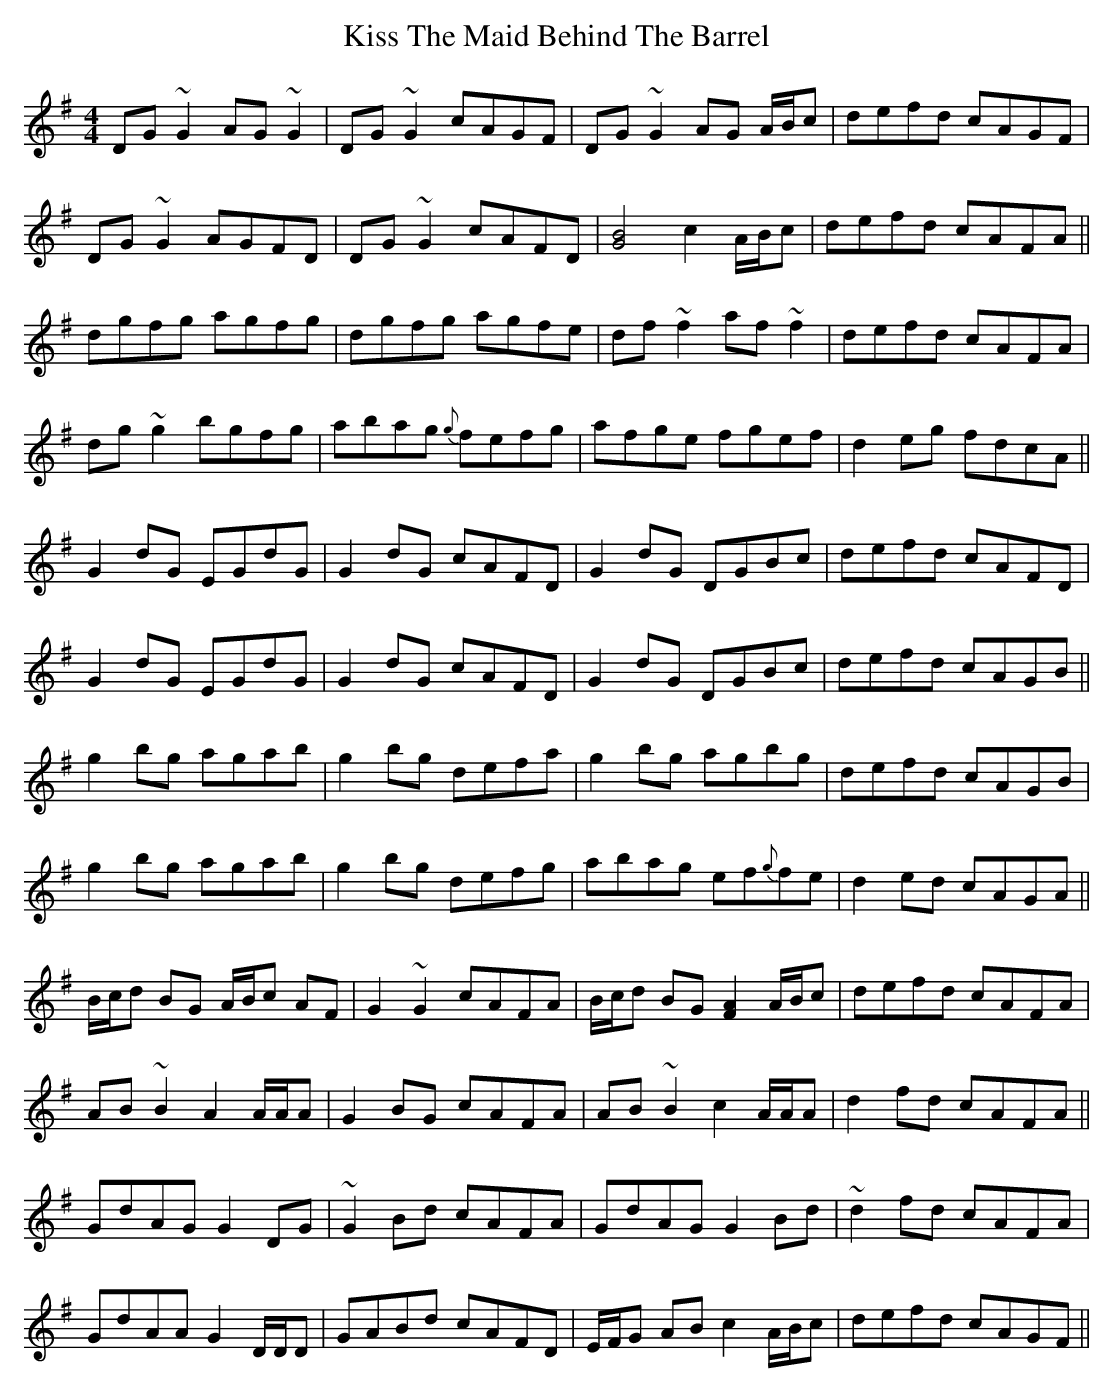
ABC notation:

X:1
T: Kiss The Maid Behind The Barrel
M: 4/4
L: 1/8
K: Gmaj
DG~G2 AG~G2|DG~G2 cAGF|DG~G2 AG A/B/c|defd cAGF|
DG~G2 AGFD|DG~G2 cAFD|[G4B4] c2 A/B/c|defd cAFA||
dgfg agfg|dgfg agfe|df~f2 af~f2|defd cAFA|
dg~g2 bgfg|abag {g}fefg|afge fgef|d2 eg fdcA||
G2 dG EGdG|G2 dG cAFD|G2 dG DGBc|defd cAFD|
G2 dG EGdG|G2 dG cAFD|G2 dG DGBc|defd cAGB||
g2 bg agab|g2 bg defa|g2 bg agbg|defd cAGB|
g2 bg agab|g2 bg defg|abag ef{g}fe|d2 ed cAGA||
B/c/d BG A/B/c AF|G2~G2 cAFA|B/c/d BG [F2A2] A/B/c|defd cAFA|
AB~B2 A2 A/A/A|G2 BG cAFA|AB~B2 c2 A/A/A|d2fd cAFA||
GdAG G2 DG|~G2 Bd cAFA|GdAG G2 Bd|~d2 fd cAFA|
GdAA G2 D/D/D|GABd cAFD|E/F/G AB c2 A/B/c|defd cAGF||
